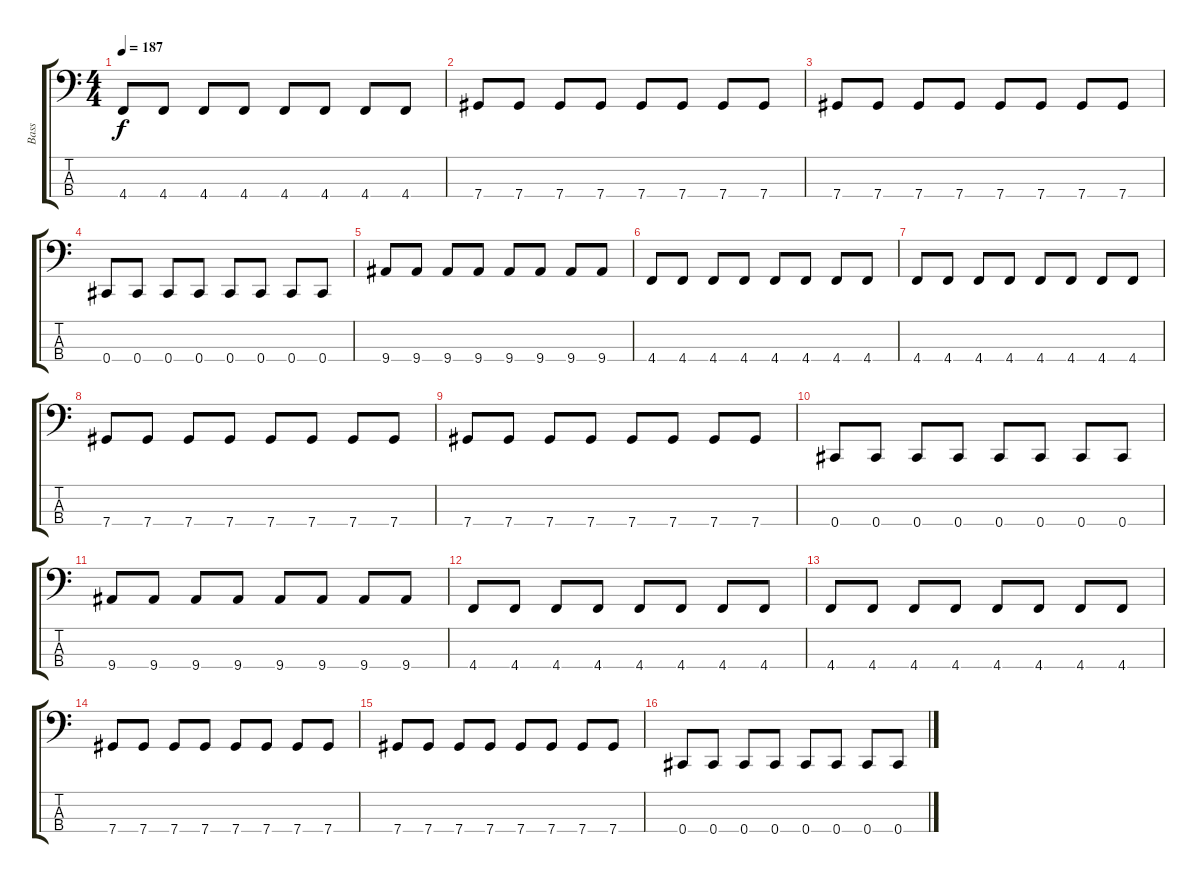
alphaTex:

\track ("Bass" "Bass") {instrument electricbassfinger}
\staff {score tabs}
\tuning (Gb2 Db2 Ab1 Db1) {hide}
\ts (4 4)
\tempo 187
\clef f4
\ks c
4.4.8{dy f} 4.4.8 4.4.8 4.4.8 4.4.8 4.4.8 4.4.8 4.4.8 |
7.4.8 7.4.8 7.4.8 7.4.8 7.4.8 7.4.8 7.4.8 7.4.8 |
7.4.8 7.4.8 7.4.8 7.4.8 7.4.8 7.4.8 7.4.8 7.4.8 |
0.4.8 0.4.8 0.4.8 0.4.8 0.4.8 0.4.8 0.4.8 0.4.8 |
9.4.8 9.4.8 9.4.8 9.4.8 9.4.8 9.4.8 9.4.8 9.4.8 |
4.4.8 4.4.8 4.4.8 4.4.8 4.4.8 4.4.8 4.4.8 4.4.8 |
4.4.8 4.4.8 4.4.8 4.4.8 4.4.8 4.4.8 4.4.8 4.4.8 |
7.4.8 7.4.8 7.4.8 7.4.8 7.4.8 7.4.8 7.4.8 7.4.8 |
7.4.8 7.4.8 7.4.8 7.4.8 7.4.8 7.4.8 7.4.8 7.4.8 |
0.4.8 0.4.8 0.4.8 0.4.8 0.4.8 0.4.8 0.4.8 0.4.8 |
9.4.8 9.4.8 9.4.8 9.4.8 9.4.8 9.4.8 9.4.8 9.4.8 |
4.4.8 4.4.8 4.4.8 4.4.8 4.4.8 4.4.8 4.4.8 4.4.8 |
4.4.8 4.4.8 4.4.8 4.4.8 4.4.8 4.4.8 4.4.8 4.4.8 |
7.4.8 7.4.8 7.4.8 7.4.8 7.4.8 7.4.8 7.4.8 7.4.8 |
7.4.8 7.4.8 7.4.8 7.4.8 7.4.8 7.4.8 7.4.8 7.4.8 |
0.4.8 0.4.8 0.4.8 0.4.8 0.4.8 0.4.8 0.4.8 0.4.8
